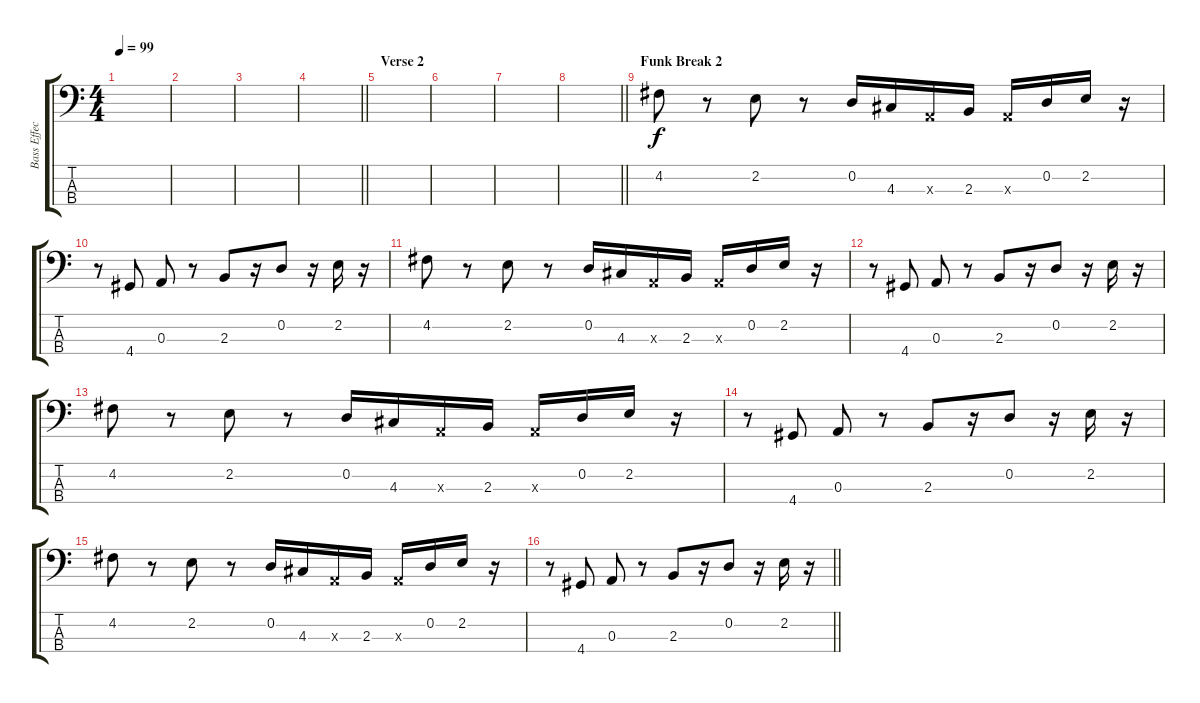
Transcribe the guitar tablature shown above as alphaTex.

\track ("Bass Effect" "Bass Effec") {instrument synthbass2}
\staff {score tabs}
\tuning (G2 D2 A1 E1) {hide}
\ts (4 4)
\tempo 99
\clef f4
\ks c
|
|
|
\barLineRight lightlight
|
\section ("" "Verse 2")
|
|
|
\barLineRight lightlight
|
\section ("" "Funk Break 2")
4.2.8 r.8 2.2.8 r.8 0.2.16 4.3.16 0.3{x}.16 2.3.16 0.3{x}.16 0.2.16 2.2.16 r.16 |
r.8 4.4.8 0.3.8 r.8 2.3.8 r.16 0.2.8 r.16 2.2.16 r.16 |
4.2.8 r.8 2.2.8 r.8 0.2.16 4.3.16 0.3{x}.16 2.3.16 0.3{x}.16 0.2.16 2.2.16 r.16 |
r.8 4.4.8 0.3.8 r.8 2.3.8 r.16 0.2.8 r.16 2.2.16 r.16 |
4.2.8 r.8 2.2.8 r.8 0.2.16 4.3.16 0.3{x}.16 2.3.16 0.3{x}.16 0.2.16 2.2.16 r.16 |
r.8 4.4.8 0.3.8 r.8 2.3.8 r.16 0.2.8 r.16 2.2.16 r.16 |
4.2.8 r.8 2.2.8 r.8 0.2.16 4.3.16 0.3{x}.16 2.3.16 0.3{x}.16 0.2.16 2.2.16 r.16 |
\barLineRight lightlight
r.8 4.4.8 0.3.8 r.8 2.3.8 r.16 0.2.8 r.16 2.2.16 r.16
